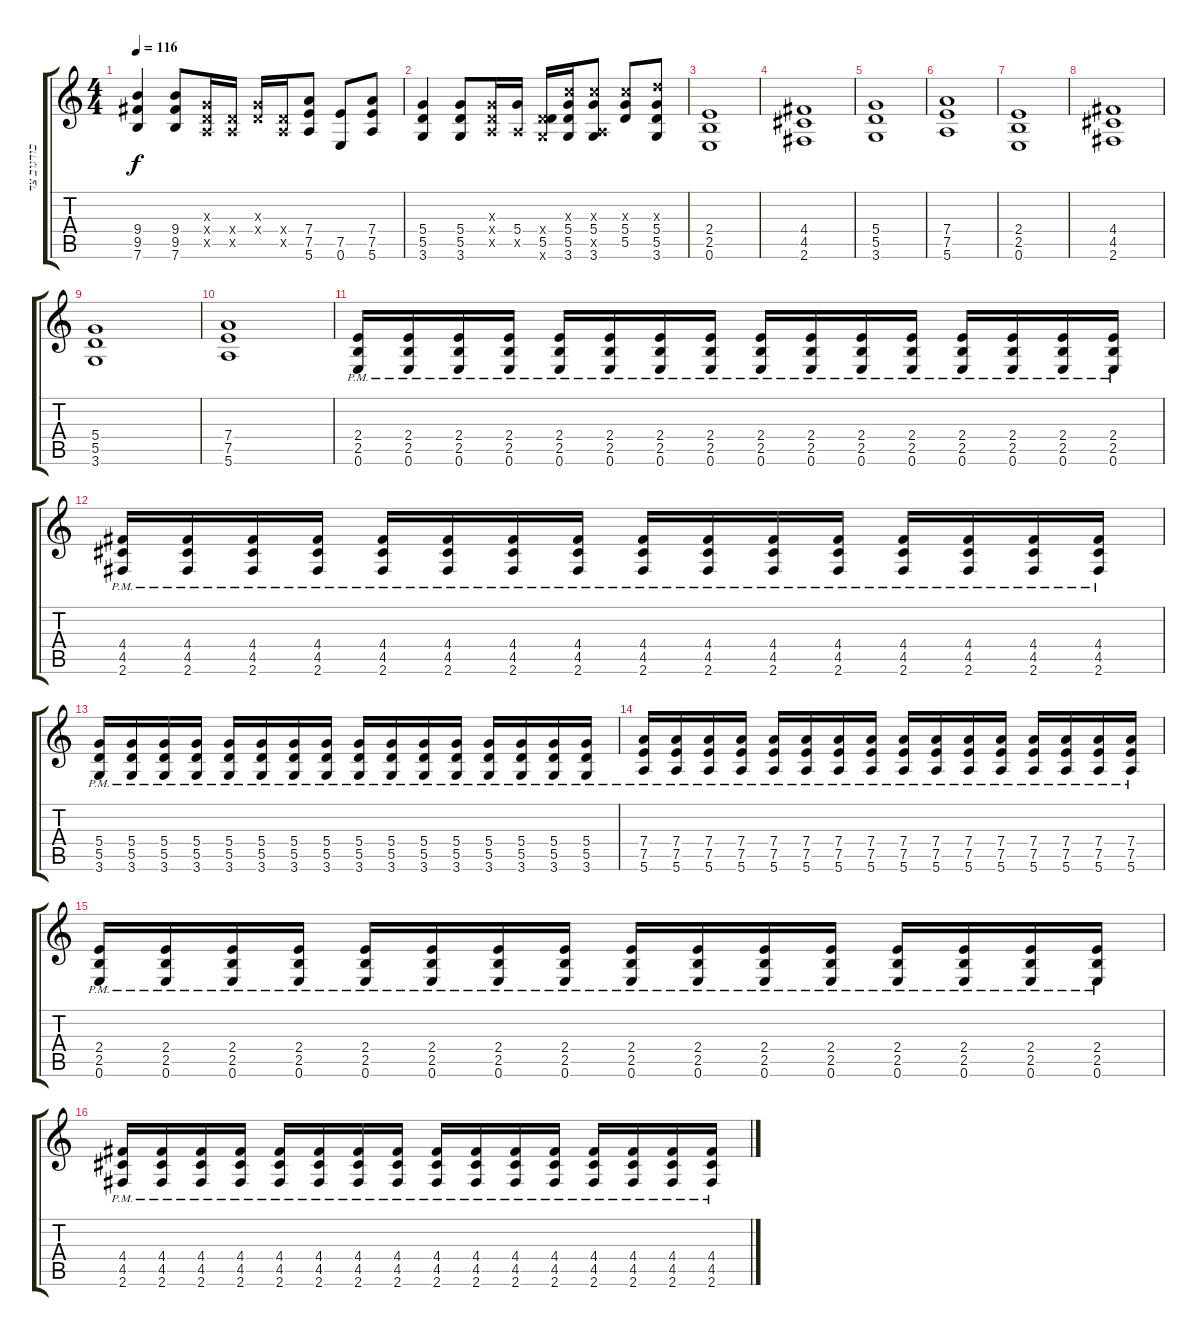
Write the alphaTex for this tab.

\track ("בודגוב צד ימין" "בודגוב צד ") {instrument overdrivenguitar}
\staff {score tabs}
\tuning (E4 B3 G3 D3 A2 E2) {hide}
\ts (4 4)
\tempo 116
\clef g2
\ks c
(9.4 9.5 7.6).4{dy f} (9.4 9.5 7.6).8 (0.3{x} 0.4{x} 0.5{x}).16 (0.4{x} 0.5{x}).16 (0.3{x} 0.4{x}).16 (0.4{x} 0.5{x}).16 (7.4 7.5 5.6).8 (7.5 0.6).8 (7.4 7.5 5.6).8 |
(5.4 5.5 3.6).4 (5.4 5.5 3.6).8 (0.3{x} 0.4{x} 0.5{x}).16 (5.4 0.5{x}).16 (0.4{x} 5.5 3.6{x}).16 (5.3{x} 5.4 5.5 3.6).16 (5.3{x} 5.4 0.5{x} 3.6).8 (5.3{x} 5.4 5.5).8 (7.3{x} 5.4 5.5 3.6).8 |
(2.4 2.5 0.6).1 |
(4.4 4.5 2.6).1 |
(5.4 5.5 3.6).1 |
(7.4 7.5 5.6).1 |
(2.4 2.5 0.6).1 |
(4.4 4.5 2.6).1 |
(5.4 5.5 3.6).1 |
(7.4 7.5 5.6).1 |
(2.4{pm} 2.5 0.6{pm}).16 (2.4 2.5 0.6{pm}).16 (2.4 2.5 0.6{pm}).16 (2.4 2.5 0.6{pm}).16 (2.4 2.5 0.6{pm}).16 (2.4 2.5 0.6{pm}).16 (2.4 2.5 0.6{pm}).16 (2.4 2.5 0.6{pm}).16 (2.4 2.5 0.6{pm}).16 (2.4 2.5 0.6{pm}).16 (2.4 2.5 0.6{pm}).16 (2.4 2.5 0.6{pm}).16 (2.4 2.5 0.6{pm}).16 (2.4 2.5 0.6{pm}).16 (2.4 2.5 0.6{pm}).16 (2.4 2.5 0.6{pm}).16 |
(4.4 4.5 2.6{pm}).16 (4.4 4.5 2.6{pm}).16 (4.4 4.5 2.6{pm}).16 (4.4 4.5 2.6{pm}).16 (4.4 4.5 2.6{pm}).16 (4.4 4.5 2.6{pm}).16 (4.4 4.5 2.6{pm}).16 (4.4 4.5 2.6{pm}).16 (4.4 4.5 2.6{pm}).16 (4.4 4.5 2.6{pm}).16 (4.4 4.5 2.6{pm}).16 (4.4 4.5 2.6{pm}).16 (4.4 4.5 2.6{pm}).16 (4.4 4.5 2.6{pm}).16 (4.4 4.5 2.6{pm}).16 (4.4 4.5 2.6{pm}).16 |
(5.4 5.5 3.6{pm}).16 (5.4 5.5 3.6{pm}).16 (5.4 5.5 3.6{pm}).16 (5.4 5.5 3.6{pm}).16 (5.4 5.5 3.6{pm}).16 (5.4 5.5 3.6{pm}).16 (5.4 5.5 3.6{pm}).16 (5.4 5.5 3.6{pm}).16 (5.4 5.5 3.6{pm}).16 (5.4 5.5 3.6{pm}).16 (5.4 5.5 3.6{pm}).16 (5.4 5.5 3.6{pm}).16 (5.4 5.5 3.6{pm}).16 (5.4 5.5 3.6{pm}).16 (5.4 5.5 3.6{pm}).16 (5.4 5.5 3.6{pm}).16 |
(7.4 7.5 5.6{pm}).16 (7.4 7.5 5.6{pm}).16 (7.4 7.5 5.6{pm}).16 (7.4 7.5 5.6{pm}).16 (7.4 7.5 5.6{pm}).16 (7.4 7.5 5.6{pm}).16 (7.4 7.5 5.6{pm}).16 (7.4 7.5 5.6{pm}).16 (7.4 7.5 5.6{pm}).16 (7.4 7.5 5.6{pm}).16 (7.4 7.5 5.6{pm}).16 (7.4 7.5 5.6{pm}).16 (7.4 7.5 5.6{pm}).16 (7.4 7.5 5.6{pm}).16 (7.4 7.5 5.6{pm}).16 (7.4 7.5 5.6{pm}).16 |
(2.4{pm} 2.5 0.6{pm}).16 (2.4 2.5 0.6{pm}).16 (2.4 2.5 0.6{pm}).16 (2.4 2.5 0.6{pm}).16 (2.4 2.5 0.6{pm}).16 (2.4 2.5 0.6{pm}).16 (2.4 2.5 0.6{pm}).16 (2.4 2.5 0.6{pm}).16 (2.4 2.5 0.6{pm}).16 (2.4 2.5 0.6{pm}).16 (2.4 2.5 0.6{pm}).16 (2.4 2.5 0.6{pm}).16 (2.4 2.5 0.6{pm}).16 (2.4 2.5 0.6{pm}).16 (2.4 2.5 0.6{pm}).16 (2.4 2.5 0.6{pm}).16 |
(4.4 4.5 2.6{pm}).16 (4.4 4.5 2.6{pm}).16 (4.4 4.5 2.6{pm}).16 (4.4 4.5 2.6{pm}).16 (4.4 4.5 2.6{pm}).16 (4.4 4.5 2.6{pm}).16 (4.4 4.5 2.6{pm}).16 (4.4 4.5 2.6{pm}).16 (4.4 4.5 2.6{pm}).16 (4.4 4.5 2.6{pm}).16 (4.4 4.5 2.6{pm}).16 (4.4 4.5 2.6{pm}).16 (4.4 4.5 2.6{pm}).16 (4.4 4.5 2.6{pm}).16 (4.4 4.5 2.6{pm}).16 (4.4 4.5 2.6{pm}).16
